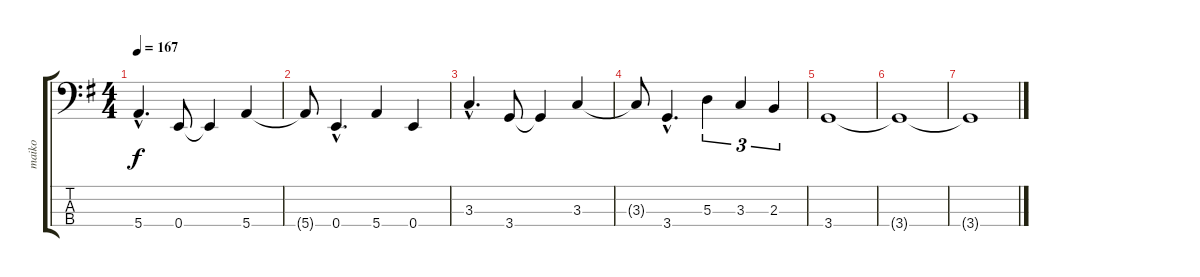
\track ("maiko" "maiko") {instrument electricbassfinger}
\staff {score tabs}
\tuning (G2 D2 A1 E1) {hide}
\ts (4 4)
\tempo 167
\clef f4
\ks eminor
5.4{hac}.4{d dy f} 0.4.8 0.4{t}.4 5.4.4 |
5.4{t}.8 0.4{hac}.4{d} 5.4.4 0.4.4 |
3.3{hac}.4{d} 3.4.8 3.4{t}.4 3.3.4 |
3.3{t}.8 3.4{hac}.4{d} 5.3.4{tu (3 2)} 3.3.4{tu (3 2)} 2.3.4{tu (3 2)} |
3.4.1 |
3.4{t}.1 |
3.4{t}.1
